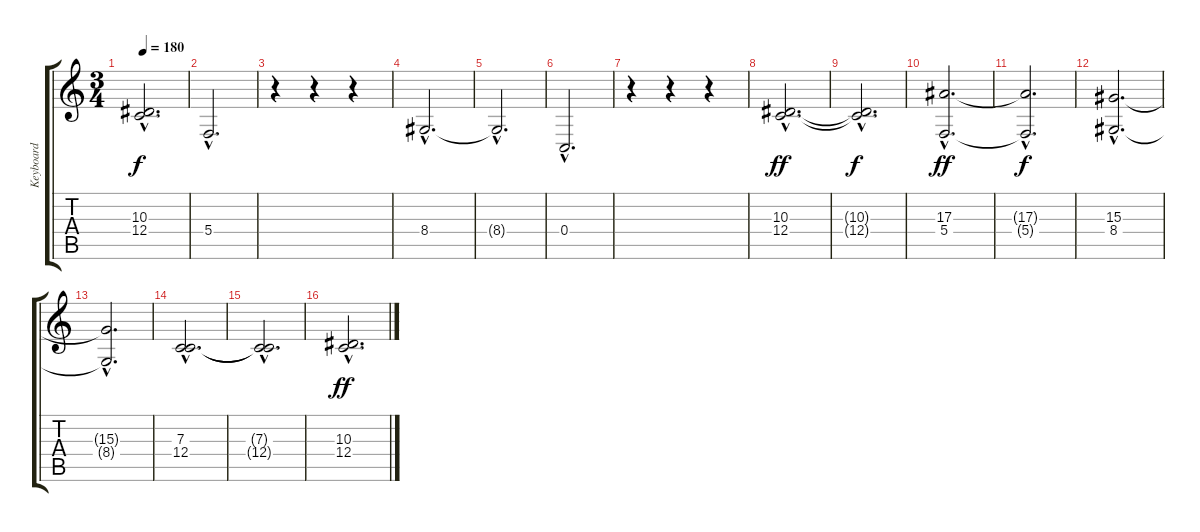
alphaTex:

\track ("Keyboard" "Keyboard") {instrument pad2warm}
\staff {score tabs}
\tuning (D4 A3 F3 C3 G2 C2) {hide}
\ts (3 4)
\tempo 180
\clef g2
\ks c
(10.3{hac t} 12.4{hac t}).2{d dy f} |
5.4{hac}.2{d} |
r.4 r.4 r.4 |
8.4{hac}.2{d} |
8.4{hac t}.2{d} |
0.4{hac}.2{d} |
r.4 r.4 r.4 |
(10.3{hac} 12.4{hac}).2{d dy ff volume 12 instrument stringensemble1} |
(10.3{hac t} 12.4{hac t}).2{d dy f} |
(17.3{hac} 5.4{hac}).2{d dy ff} |
(17.3{hac t} 5.4{hac t}).2{d dy f} |
(15.3{hac} 8.4{hac}).2{d} |
(15.3{hac t} 8.4{hac t}).2{d} |
(7.3{hac} 12.4{hac}).2{d} |
(7.3{hac t} 12.4{hac t}).2{d} |
(10.3{hac} 12.4{hac}).2{d dy ff volume 11 instrument stringensemble1}
